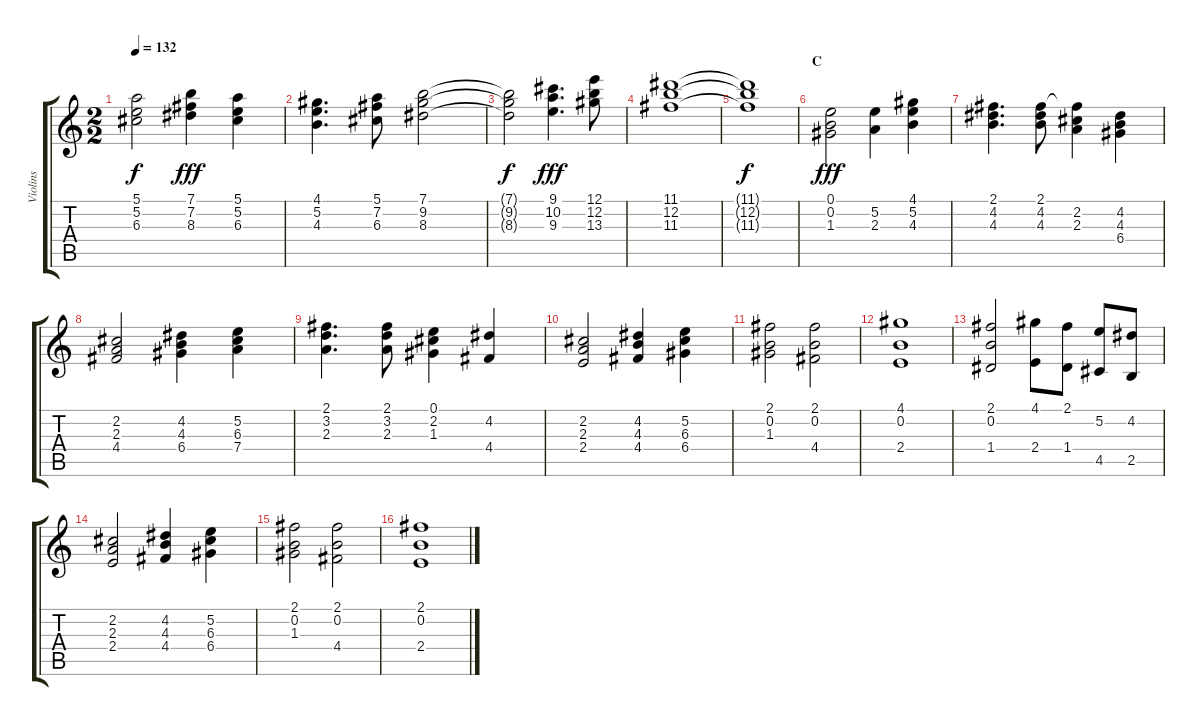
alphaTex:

\track ("Violins" "Violins") {instrument stringensemble1}
\staff {score tabs}
\tuning (E5 B4 G4 D4 A3 E3) {hide}
\ts (2 2)
\tempo 132
\clef g2
\ks c
(5.1{t} 5.2{t} 6.3{t}).2{dy f} (7.1 7.2 8.3).4{dy fff} (5.1 5.2 6.3).4 |
(4.1 5.2 4.3).4{d} (5.1 7.2 6.3).8 (7.1 9.2 8.3).2 |
(7.1{t} 9.2{t} 8.3{t}).2{dy f} (9.1 10.2 9.3).4{d dy fff} (12.1 12.2 13.3).8 |
(11.1 12.2 11.3).1 |
(11.1{t} 12.2{t} 11.3{t}).1{dy f} |
\section ("" "C")
(0.1 0.2 1.3).2{dy fff} (5.2 2.3).4 (4.1 5.2 4.3).4 |
(2.1 4.2 4.3).4{d} (2.1 4.2 4.3).8 (2.1{t} 2.2 2.3).4 (4.2 4.3 6.4).4 |
(2.2 2.3 4.4).2 (4.2 4.3 6.4).4 (5.2 6.3 7.4).4 |
(2.1 3.2 2.3).4{d} (2.1 3.2 2.3).8 (0.1 2.2 1.3).4 (4.2 4.4).4 |
(2.2 2.3 2.4).2 (4.2 4.3 4.4).4 (5.2 6.3 6.4).4 |
(2.1 0.2 1.3).2 (2.1 0.2 4.4).2 |
(4.1 0.2 2.4).1 |
(2.1 0.2 1.4).2 (4.1 2.4).8 (2.1 1.4).8 (5.2 4.5).8 (4.2 2.5).8 |
(2.2 2.3 2.4).2 (4.2 4.3 4.4).4 (5.2 6.3 6.4).4 |
(2.1 0.2 1.3).2 (2.1 0.2 4.4).2 |
(2.1 0.2 2.4).1
